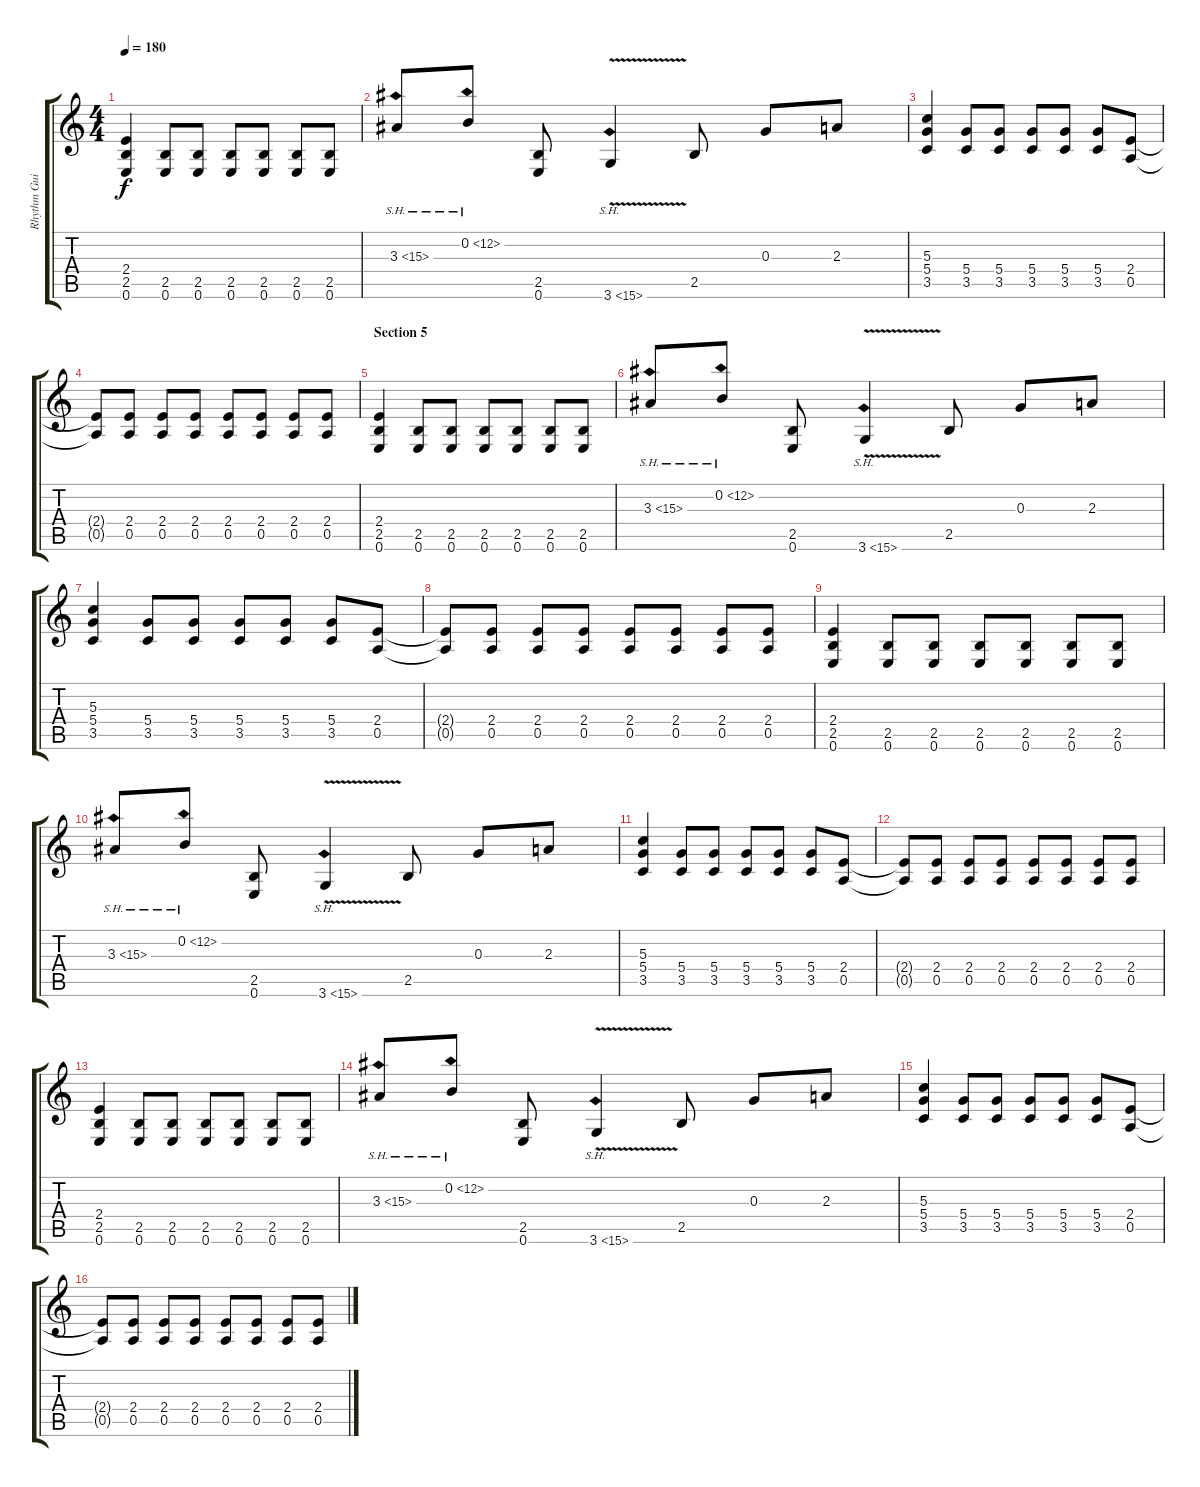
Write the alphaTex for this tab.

\track ("Rhythm Guitar" "Rhythm Gui") {instrument distortionguitar}
\staff {score tabs}
\tuning (E4 B3 G3 D3 A2 E2) {hide}
\ts (4 4)
\tempo 180
\clef g2
\ks c
(2.4 2.5 0.6).4{dy f} (2.5 0.6).8 (2.5 0.6).8 (2.5 0.6).8 (2.5 0.6).8 (2.5 0.6).8 (2.5 0.6).8 |
3.3{sh 12}.8 0.2{sh 12}.8 (2.5 0.6).8 3.6{sh 12 v}.4 2.5.8 0.3.8 2.3.8 |
(5.3 5.4 3.5).4 (5.4 3.5).8 (5.4 3.5).8 (5.4 3.5).8 (5.4 3.5).8 (5.4 3.5).8 (2.4 0.5).8 |
(2.4{t} 0.5{t}).8 (2.4 0.5).8 (2.4 0.5).8 (2.4 0.5).8 (2.4 0.5).8 (2.4 0.5).8 (2.4 0.5).8 (2.4 0.5).8 |
\section ("" "Section 5")
(2.4 2.5 0.6).4 (2.5 0.6).8 (2.5 0.6).8 (2.5 0.6).8 (2.5 0.6).8 (2.5 0.6).8 (2.5 0.6).8 |
3.3{sh 12}.8 0.2{sh 12}.8 (2.5 0.6).8 3.6{sh 12 v}.4 2.5.8 0.3.8 2.3.8 |
(5.3 5.4 3.5).4 (5.4 3.5).8 (5.4 3.5).8 (5.4 3.5).8 (5.4 3.5).8 (5.4 3.5).8 (2.4 0.5).8 |
(2.4{t} 0.5{t}).8 (2.4 0.5).8 (2.4 0.5).8 (2.4 0.5).8 (2.4 0.5).8 (2.4 0.5).8 (2.4 0.5).8 (2.4 0.5).8 |
(2.4 2.5 0.6).4 (2.5 0.6).8 (2.5 0.6).8 (2.5 0.6).8 (2.5 0.6).8 (2.5 0.6).8 (2.5 0.6).8 |
3.3{sh 12}.8 0.2{sh 12}.8 (2.5 0.6).8 3.6{sh 12 v}.4 2.5.8 0.3.8 2.3.8 |
(5.3 5.4 3.5).4 (5.4 3.5).8 (5.4 3.5).8 (5.4 3.5).8 (5.4 3.5).8 (5.4 3.5).8 (2.4 0.5).8 |
(2.4{t} 0.5{t}).8 (2.4 0.5).8 (2.4 0.5).8 (2.4 0.5).8 (2.4 0.5).8 (2.4 0.5).8 (2.4 0.5).8 (2.4 0.5).8 |
(2.4 2.5 0.6).4 (2.5 0.6).8 (2.5 0.6).8 (2.5 0.6).8 (2.5 0.6).8 (2.5 0.6).8 (2.5 0.6).8 |
3.3{sh 12}.8 0.2{sh 12}.8 (2.5 0.6).8 3.6{sh 12 v}.4 2.5.8 0.3.8 2.3.8 |
(5.3 5.4 3.5).4 (5.4 3.5).8 (5.4 3.5).8 (5.4 3.5).8 (5.4 3.5).8 (5.4 3.5).8 (2.4 0.5).8 |
(2.4{t} 0.5{t}).8 (2.4 0.5).8 (2.4 0.5).8 (2.4 0.5).8 (2.4 0.5).8 (2.4 0.5).8 (2.4 0.5).8 (2.4 0.5).8
